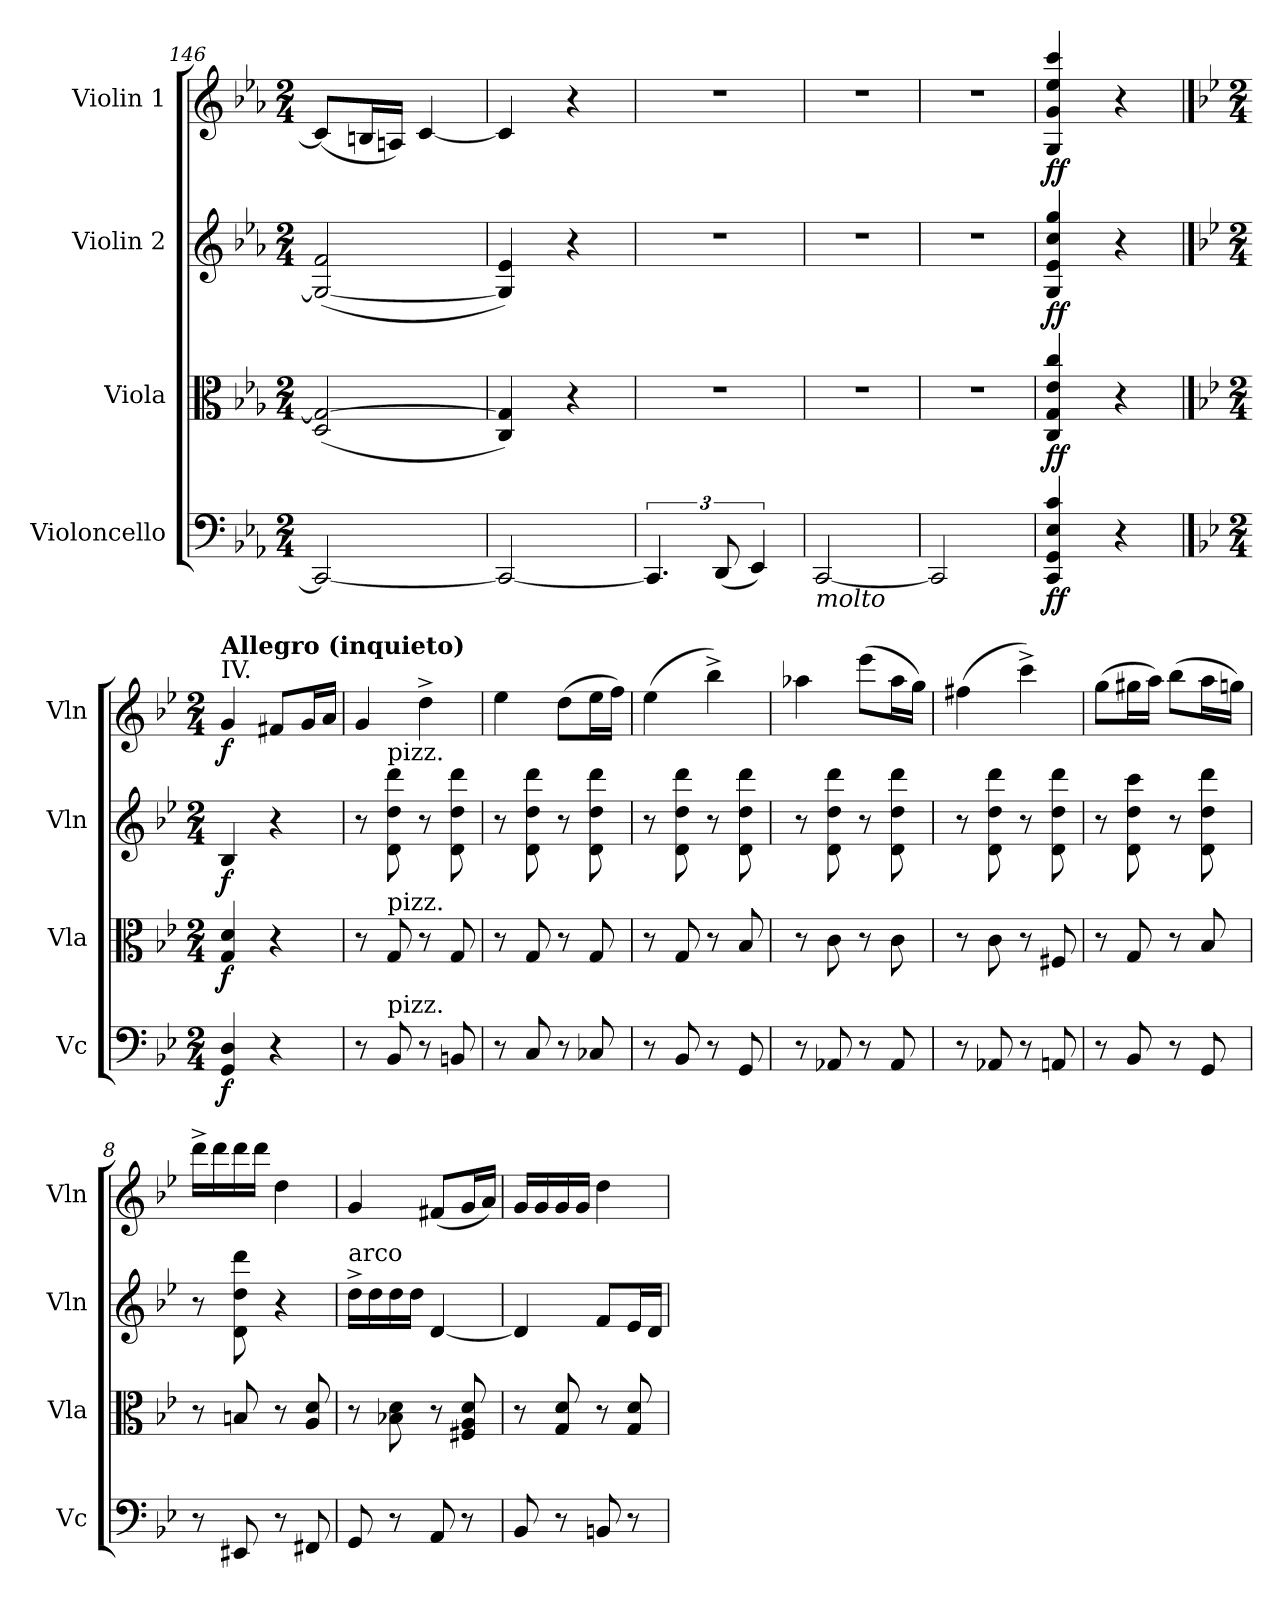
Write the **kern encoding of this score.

**kern	**dynam	**kern	**dynam	**kern	**dynam	**kern	**dynam
*part4	*part4	*part3	*part3	*part2	*part2	*part1	*part1
*staff4	*staff4	*staff3	*staff3	*staff2	*staff2	*staff1	*staff1
*I"Violoncello	*	*I"Viola	*	*I"Violin 2	*	*I"Violin 1	*
*I'Vc	*	*I'Vla	*	*I'Vln	*	*I'Vln	*
*clefF4	*	*clefC3	*	*clefG2	*	*clefG2	*
*k[b-e-a-]	*	*k[b-e-a-]	*	*k[b-e-a-]	*	*k[b-e-a-]	*
*M2/4	*	*M2/4	*	*M2/4	*	*M2/4	*
=146	=146	=146	=146	=146	=146	=146	=146
2CC/_	.	(<2D/ 2G/_	.	(2G/_ 2f/	.	(<8c/L]	.
.	.	.	.	.	.	16Bn/L	.
.	.	.	.	.	.	16An/JJ)	.
.	.	.	.	.	.	[<4c/	.
=147	=147	=147	=147	=147	=147	=147	=147
2CC/_	.	4C/ 4G/])	.	4G/] 4e-/)	.	4c/]	.
.	.	4r	.	4r	.	4r	.
=148	=148	=148	=148	=148	=148	=148	=148
6.CC/]	.	2r	.	2r	.	2r	.
(12DD/	.	.	.	.	.	.	.
6EE-/)	.	.	.	.	.	.	.
=149	=149	=149	=149	=149	=149	=149	=149
!LO:TX:b:i:t=molto	!	!	!	!	!	!	!
[2CC/	.	2r	.	2r	.	2r	.
=150	=150	=150	=150	=150	=150	=150	=150
2CC/]	.	2r	.	2r	.	2r	.
=151	=151	=151	=151	=151	=151	=151	=151
!	!LO:DY:b	!	!LO:DY:b	!	!LO:DY:b	!	!LO:DY:b
4CC/ 4GG/ 4E-/ 4c/	ff	4C/ 4G/ 4e-/ 4cc/	ff	4G/ 4e-/ 4cc/ 4gg/	ff	4G/ 4g/ 4ee-/ 4ccc/	ff
4r	.	4r	.	4r	.	4r	.
!!LO:PB:g=z
==1	==1	==1	==1	==1	==1	==1	==1
*k[b-e-]	*	*k[b-e-]	*	*k[b-e-]	*	*k[b-e-]	*
*M2/4	*	*M2/4	*	*M2/4	*	*M2/4	*
*	*	*	*	*	*	*MM120	*
!	!	!	!	!	!	!LO:TX:a:t=IV.	!
!	!	!	!	!	!	!LO:TX:a:B:t=Allegro (inquieto)	!
!	!LO:DY:b	!	!LO:DY:b	!	!LO:DY:b	!	!LO:DY:b
4GG/ 4D/	f	4G/ 4d/	f	4B-/	f	4g/	f
4r	.	4r	.	4r	.	8f#X/L	.
.	.	.	.	.	.	16g/L	.
.	.	.	.	.	.	16a/JJ	.
=2	=2	=2	=2	=2	=2	=2	=2
8r	.	8r	.	8r	.	4g/	.
!	!	!	!	!LO:TX:a:t=pizz.	!	!	!
!	!	!LO:TX:a:t=pizz.	!	!	!	!	!
!LO:TX:a:t=pizz.	!	!	!	!	!	!	!
8BB-/	.	8G/	.	8d\ 8dd\ 8ddd\	.	.	.
8r	.	8r	.	8r	.	4dd^\	.
8BBn/	.	8G/	.	8d\ 8dd\ 8ddd\	.	.	.
=3	=3	=3	=3	=3	=3	=3	=3
8r	.	8r	.	8r	.	4ee-\	.
8C/	.	8G/	.	8d\ 8dd\ 8ddd\	.	.	.
8r	.	8r	.	8r	.	(8dd\L	.
8C-X/	.	8G/	.	8d\ 8dd\ 8ddd\	.	16ee-\L	.
.	.	.	.	.	.	16ff\JJ)	.
=4	=4	=4	=4	=4	=4	=4	=4
8r	.	8r	.	8r	.	(4ee-\	.
8BB-/	.	8G/	.	8d\ 8dd\ 8ddd\	.	.	.
8r	.	8r	.	8r	.	4bb-^\)	.
8GG/	.	8B-/	.	8d\ 8dd\ 8ddd\	.	.	.
=5	=5	=5	=5	=5	=5	=5	=5
8r	.	8r	.	8r	.	4aa-X\	.
8AA-X/	.	8c\	.	8d\ 8dd\ 8ddd\	.	.	.
8r	.	8r	.	8r	.	(8eee-\L	.
8AA-/	.	8c\	.	8d\ 8dd\ 8ddd\	.	16aa-\L	.
.	.	.	.	.	.	16gg\JJ)	.
=6	=6	=6	=6	=6	=6	=6	=6
8r	.	8r	.	8r	.	(4ff#X\	.
8AA-X/	.	8c\	.	8d\ 8dd\ 8ddd\	.	.	.
8r	.	8r	.	8r	.	4ccc^\)	.
8AAn/	.	8F#X/	.	8d\ 8dd\ 8ddd\	.	.	.
=7	=7	=7	=7	=7	=7	=7	=7
8r	.	8r	.	8r	.	(8gg\L	.
8BB-/	.	8G/	.	8d\ 8dd\ 8ccc\	.	16gg#X\L	.
.	.	.	.	.	.	16aa\JJ)	.
8r	.	8r	.	8r	.	(8bb-\L	.
8GG/	.	8B-/	.	8d\ 8dd\ 8ddd\	.	16aa\L	.
.	.	.	.	.	.	16ggn\JJ)	.
!!LO:LB:g=z
=8	=8	=8	=8	=8	=8	=8	=8
8r	.	8r	.	8r	.	16ddd^\LL	.
.	.	.	.	.	.	16ddd\	.
8EE#X/	.	8Bn/	.	8d\ 8dd\ 8ddd\	.	16ddd\	.
.	.	.	.	.	.	16ddd\JJ	.
8r	.	8r	.	4r	.	4dd\	.
8FF#X/	.	8A/ 8d/	.	.	.	.	.
=9	=9	=9	=9	=9	=9	=9	=9
!	!	!	!	!LO:TX:a:t=arco	!	!	!
8GG/	.	8r	.	16dd^\LL	.	4g/	.
.	.	.	.	16dd\	.	.	.
8r	.	8B-X\ 8d\	.	16dd\	.	.	.
.	.	.	.	16dd\JJ	.	.	.
8AA/	.	8r	.	[<4d/	.	(8f#X/L	.
8r	.	8F#X/ 8A/ 8d/	.	.	.	16g/L	.
.	.	.	.	.	.	16a/JJ)	.
!!LO:LB:g=z
=10	=10	=10	=10	=10	=10	=10	=10
8BB-/	.	8r	.	4d/]	.	16g/LL	.
.	.	.	.	.	.	16g/	.
8r	.	8G/ 8d/	.	.	.	16g/	.
.	.	.	.	.	.	16g/JJ	.
8BBn/	.	8r	.	8f/L	.	4dd\	.
8r	.	8G/ 8d/	.	16e-/L	.	.	.
.	.	.	.	16d/JJ	.	.	.
=	=	=	=	=	=	=	=
*-	*-	*-	*-	*-	*-	*-	*-
